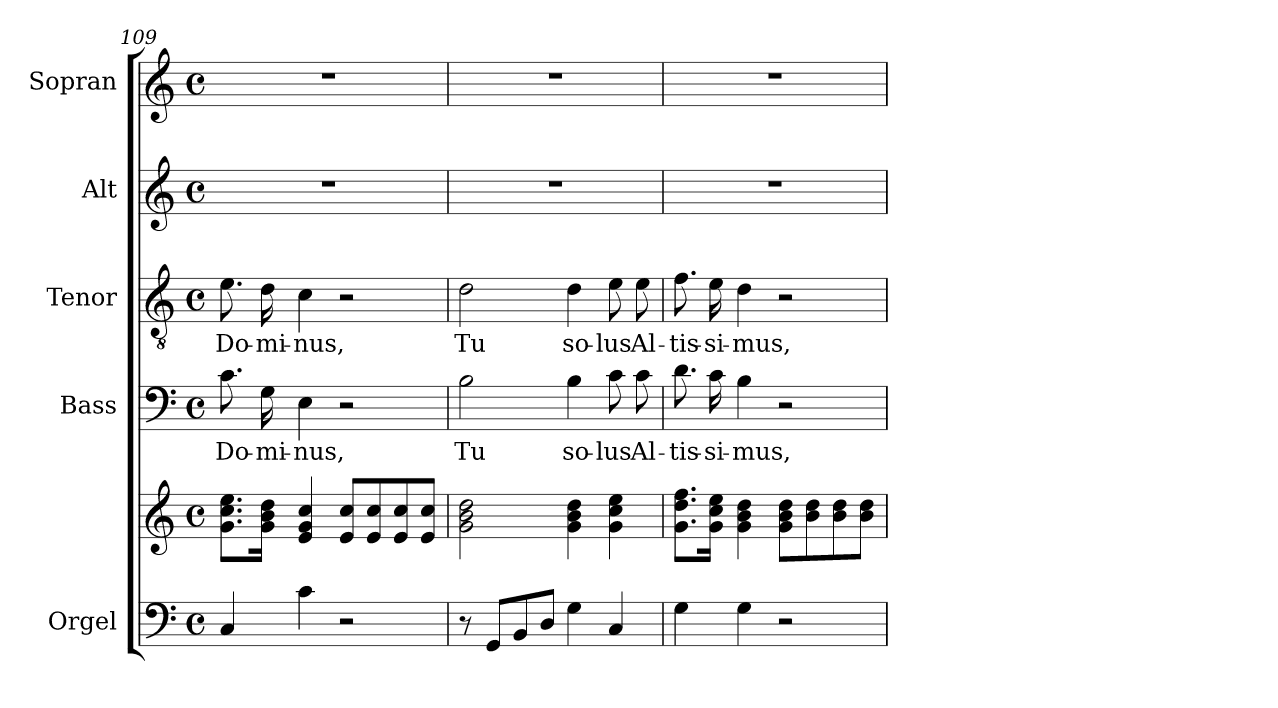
**kern	**kern	**kern	**text	**kern	**text	**kern	**kern
*part5	*part5	*part4	*part4	*part3	*part3	*part2	*part1
*staff6	*staff5	*staff4	*staff4	*staff3	*staff3	*staff2	*staff1
*I"Orgel	*	*I"Bass	*	*I"Tenor	*	*I"Alt	*I"Sopran
*I'Org.	*	*I'B.	*	*I'T.	*	*I'A.	*I'S.
*clefF4	*clefG2	*clefF4	*	*clefGv2	*	*clefG2	*clefG2
*k[]	*k[]	*k[]	*	*k[]	*	*k[]	*k[]
*C:	*C:	*C:	*	*C:	*	*C:	*C:
*M4/4	*M4/4	*M4/4	*	*M4/4	*	*M4/4	*M4/4
*met(c)	*met(c)	*met(c)	*	*met(c)	*	*met(c)	*met(c)
=109	=109	=109	=109	=109	=109	=109	=109
!	!	!	!LO:LY:b	!	!LO:LY:b	!	!
4C/	8.g\ 8.cc\ 8.ee\L	8.c\	Do-	8.e\	Do-	1r	1r
!	!	!	!LO:LY:b	!	!LO:LY:b	!	!
.	16g\ 16b\ 16dd\Jk	16G\	-mi-	16d\	-mi-	.	.
!	!	!	!LO:LY:b	!	!LO:LY:b	!	!
4c\	4e/ 4g/ 4cc/	4E\	-nus,	4c\	-nus,	.	.
2r	8e/ 8cc/L	2r	.	2r	.	.	.
.	8e/ 8cc/	.	.	.	.	.	.
.	8e/ 8cc/	.	.	.	.	.	.
.	8e/ 8cc/J	.	.	.	.	.	.
!!LO:LB:g=z
=110	=110	=110	=110	=110	=110	=110	=110
!	!	!	!LO:LY:b	!	!LO:LY:b	!	!
8r	2g\ 2b\ 2dd\	2B\	Tu	2d\	Tu	1r	1r
8GG/L	.	.	.	.	.	.	.
8BB/	.	.	.	.	.	.	.
8D/J	.	.	.	.	.	.	.
!	!	!	!LO:LY:b	!	!LO:LY:b	!	!
4G\	4g\ 4b\ 4dd\	4B\	so-	4d\	so-	.	.
!	!	!	!LO:LY:b	!	!LO:LY:b	!	!
4C/	4g\ 4cc\ 4ee\	8c\	-lus	8e\	-lus	.	.
!	!	!	!LO:LY:b	!	!LO:LY:b	!	!
.	.	8c\	Al-	8e\	Al-	.	.
=111	=111	=111	=111	=111	=111	=111	=111
!	!	!	!LO:LY:b	!	!LO:LY:b	!	!
4G\	8.g\ 8.dd\ 8.ff\L	8.d\	-tis-	8.f\	-tis-	1r	1r
!	!	!	!LO:LY:b	!	!LO:LY:b	!	!
.	16g\ 16cc\ 16ee\Jk	16c\	-si-	16e\	-si-	.	.
!	!	!	!LO:LY:b	!	!LO:LY:b	!	!
4G\	4g\ 4b\ 4dd\	4B\	-mus,	4d\	-mus,	.	.
2r	8g\ 8b\ 8dd\L	2r	.	2r	.	.	.
.	8b\ 8dd\	.	.	.	.	.	.
.	8b\ 8dd\	.	.	.	.	.	.
.	8b\ 8dd\J	.	.	.	.	.	.
=	=	=	=	=	=	=	=
*-	*-	*-	*-	*-	*-	*-	*-
